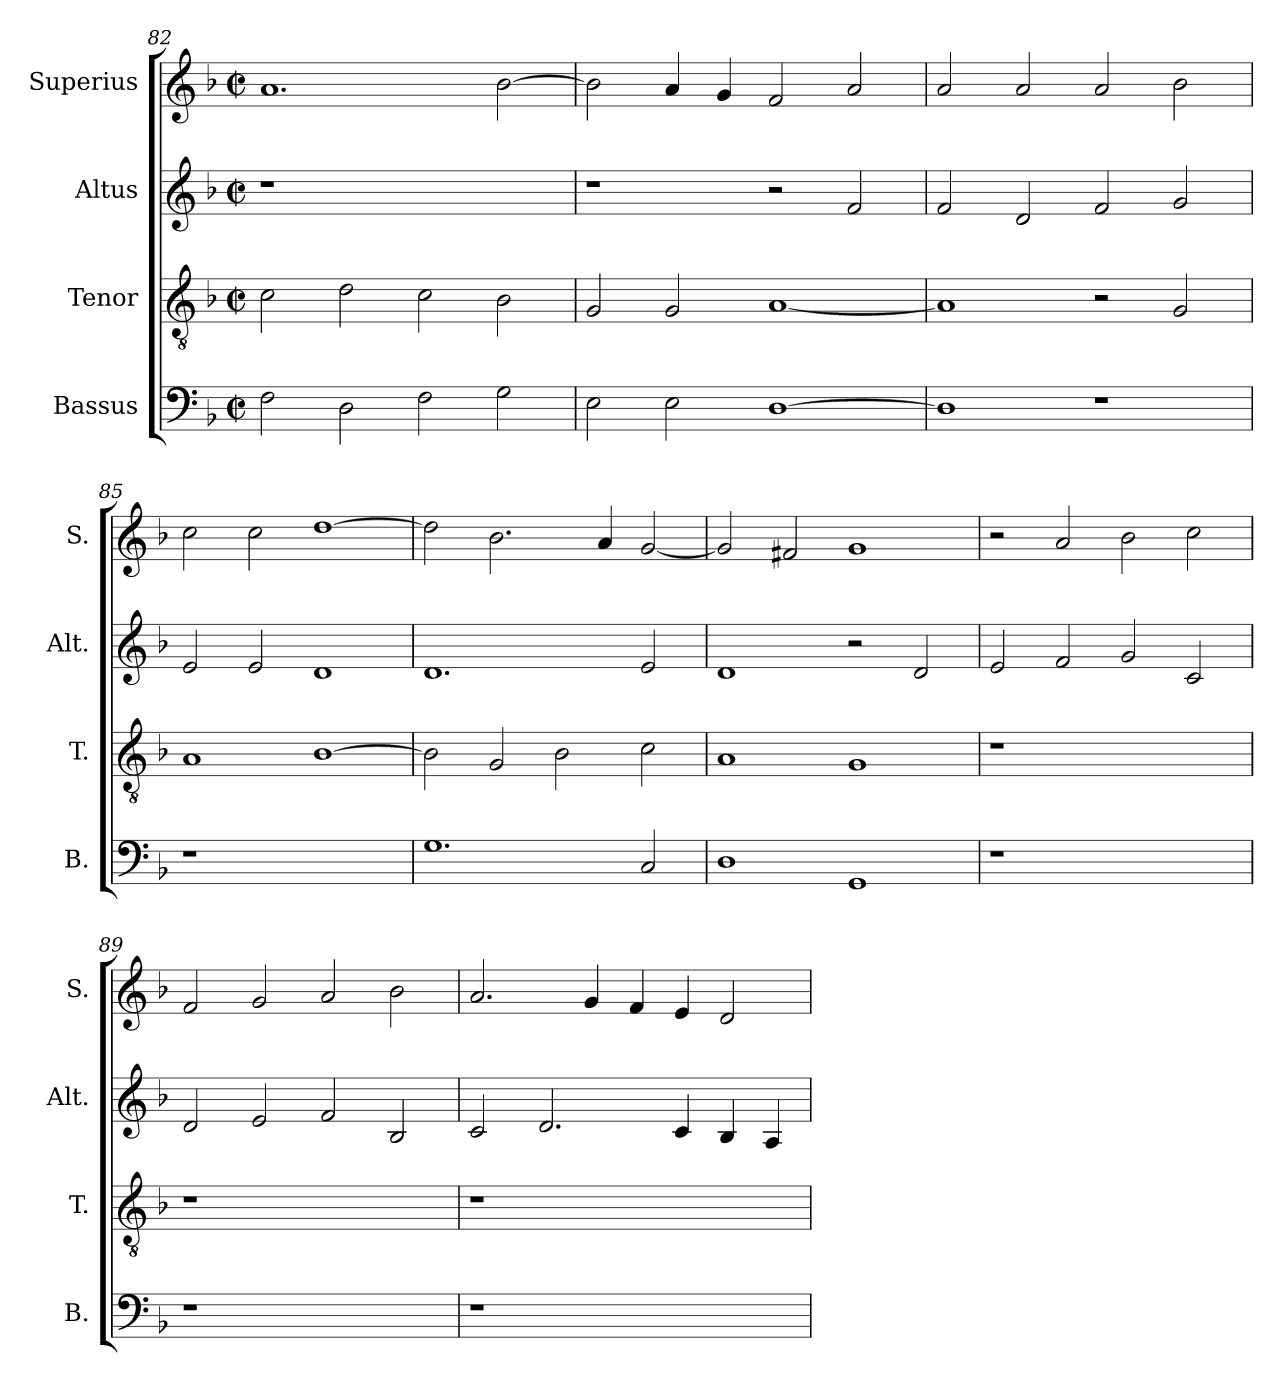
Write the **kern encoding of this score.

**kern	**kern	**kern	**kern
*part4	*part3	*part2	*part1
*staff4	*staff3	*staff2	*staff1
*I"Bassus	*I"Tenor	*I"Altus	*I"Superius
*I'B.	*I'T.	*I'Alt.	*I'S.
*clefF4	*clefGv2	*clefG2	*clefG2
*	*ITrd7c12	*	*
*k[b-]	*k[b-]	*k[b-]	*k[b-]
*F:	*F:	*F:	*F:
*M2/2	*M2/2	*M2/2	*M2/2
*met(c|)	*met(c|)	*met(c|)	*met(c|)
=82	=82	=82	=82
!	!	!LO:N:vis=1	!
2Fi\	2Ci\	1r	1.ai
2Di\	2Di\	.	.
2Fi\	2Ci\	1ryy	.
2Gi\	2BB-i\	.	[>2b-i\
=83	=83	=83	=83
2Ei\	2GGi/	1r	2b-i\]
2Ei\	2GGi/	.	4ai/
.	.	.	4gi/
[>1Di	[<1AAi	2r	2fi/
.	.	2fi/	2ai/
!!LO:LB:g=z
=84	=84	=84	=84
1Di]	1AAi]	2fi/	2ai/
.	.	2di/	2ai/
1r	2r	2fi/	2ai/
.	2GGi/	2gi/	2b-i\
=85	=85	=85	=85
!LO:N:vis=1	!	!	!
1r	1AAi	2ei/	2cci\
.	.	2ei/	2cci\
1ryy	[>1BB-i	1di	[>1ddi
=86	=86	=86	=86
1.Gi	2BB-i\]	1.di	2ddi\]
.	2GGi/	.	2.b-i\
.	2BB-i\	.	.
.	.	.	4ai/
2Ci/	2Ci\	2ei/	[<2gi/
=87	=87	=87	=87
1Di	1AAi	1di	2gi/]
.	.	.	2f#Xi/
1GGi	1GGi	2r	1gi
.	.	2di/	.
=88	=88	=88	=88
!LO:N:vis=1	!LO:N:vis=1	!	!
1r	1r	2ei/	2r
.	.	2fi/	2ai/
1ryy	1ryy	2gi/	2b-i\
.	.	2ci/	2cci\
!!LO:PB:g=z
=89	=89	=89	=89
!LO:N:vis=1	!LO:N:vis=1	!	!
1r	1r	2di/	2fi/
.	.	2ei/	2gi/
1ryy	1ryy	2fi/	2ai/
.	.	2B-i/	2b-i\
=90	=90	=90	=90
!LO:N:vis=1	!LO:N:vis=1	!	!
1r	1r	2ci/	2.ai/
.	.	2.di/	.
.	.	.	4gi/
1ryy	1ryy	.	4fi/
.	.	4ci/	4ei/
.	.	4B-i/	2di/
.	.	4Ai/	.
=	=	=	=
*-	*-	*-	*-
